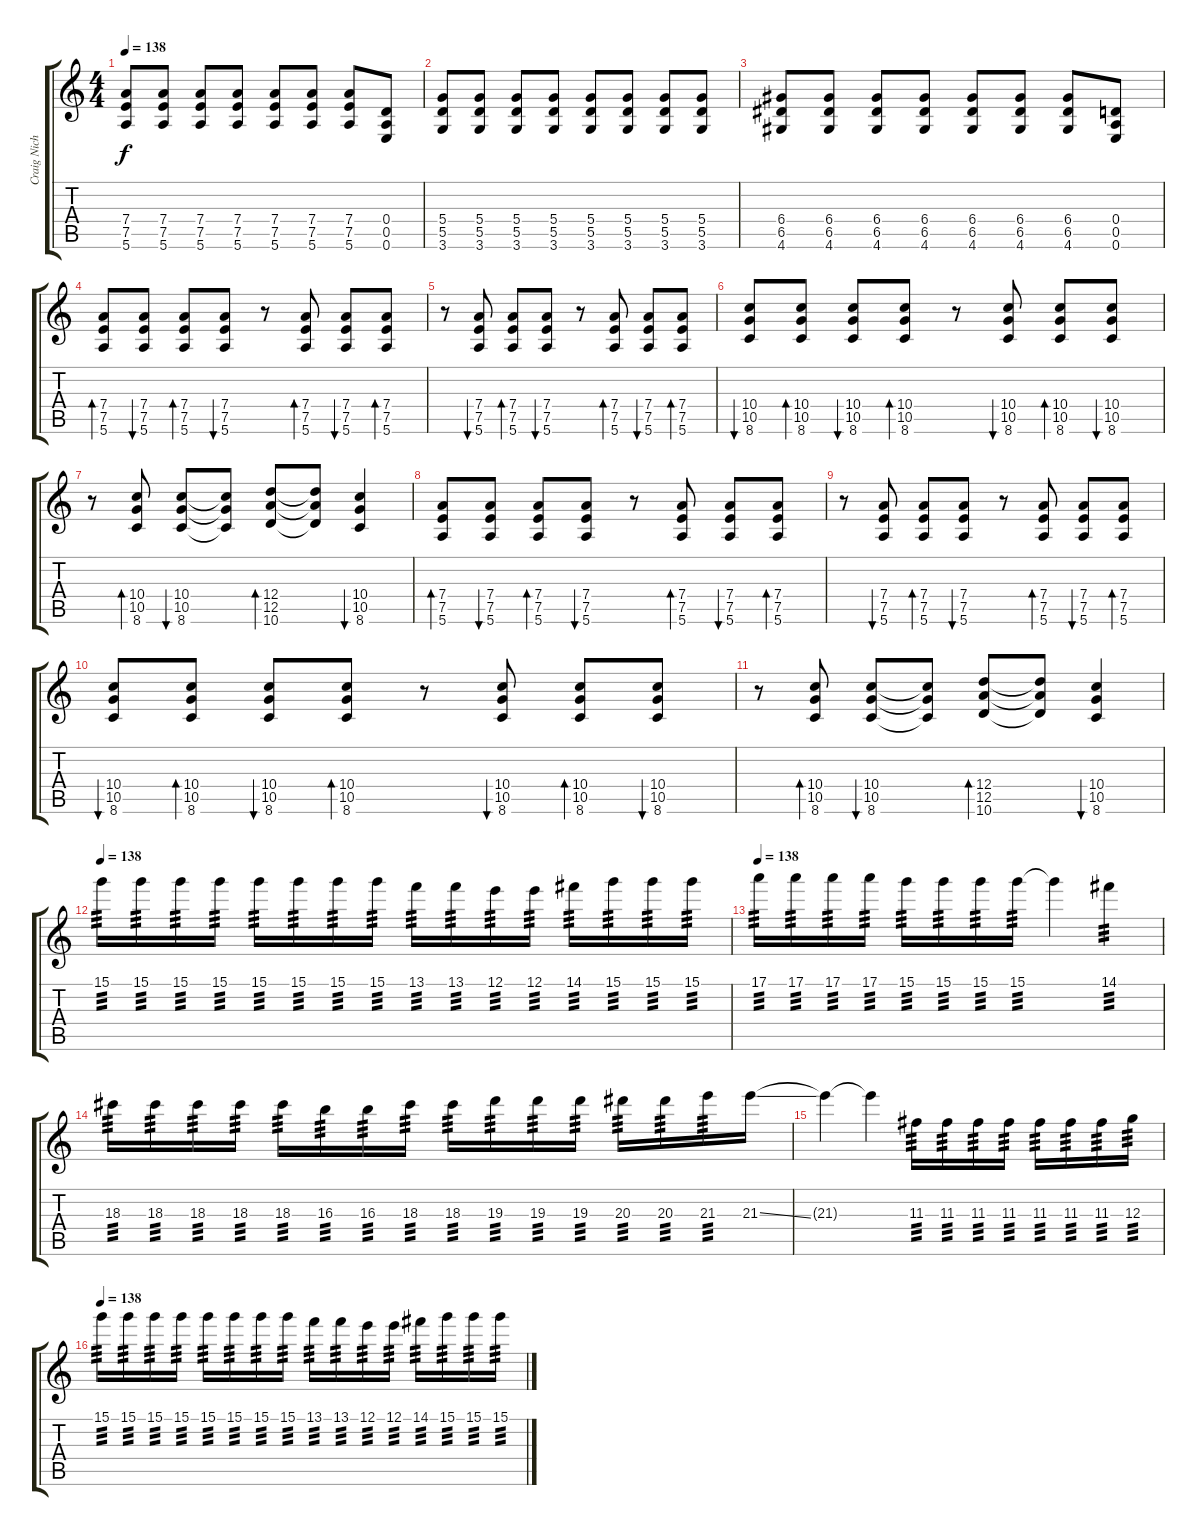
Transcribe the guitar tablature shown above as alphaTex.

\track ("Craig Nichols" "Craig Nich") {instrument distortionguitar}
\staff {score tabs}
\tuning (E4 B3 G3 D3 A2 E2) {hide}
\ts (4 4)
\tempo 138
\clef g2
\ks c
(7.4 7.5 5.6).8{dy f} (7.4 7.5 5.6).8 (7.4 7.5 5.6).8 (7.4 7.5 5.6).8 (7.4 7.5 5.6).8 (7.4 7.5 5.6).8 (7.4 7.5 5.6).8 (0.4 0.5 0.6).8 |
(5.4 5.5 3.6).8 (5.4 5.5 3.6).8 (5.4 5.5 3.6).8 (5.4 5.5 3.6).8 (5.4 5.5 3.6).8 (5.4 5.5 3.6).8 (5.4 5.5 3.6).8 (5.4 5.5 3.6).8 |
(6.4 6.5 4.6).8 (6.4 6.5 4.6).8 (6.4 6.5 4.6).8 (6.4 6.5 4.6).8 (6.4 6.5 4.6).8 (6.4 6.5 4.6).8 (6.4 6.5 4.6).8 (0.4 0.5 0.6).8 |
(7.4 7.5 5.6).8{bd 60} (7.4 7.5 5.6).8{bu 60} (7.4 7.5 5.6).8{bd 60} (7.4 7.5 5.6).8{bu 60} r.8 (7.4 7.5 5.6).8{bd 60} (7.4 7.5 5.6).8{bu 60} (7.4 7.5 5.6).8{bd 60} |
r.8 (7.4 7.5 5.6).8{bu 60} (7.4 7.5 5.6).8{bd 60} (7.4 7.5 5.6).8{bu 60} r.8 (7.4 7.5 5.6).8{bd 60} (7.4 7.5 5.6).8{bu 60} (7.4 7.5 5.6).8{bd 60} |
(10.4 10.5 8.6).8{bu 60} (10.4 10.5 8.6).8{bd 60} (10.4 10.5 8.6).8{bu 60} (10.4 10.5 8.6).8{bd 60} r.8 (10.4 10.5 8.6).8{bu 60} (10.4 10.5 8.6).8{bd 60} (10.4 10.5 8.6).8{bu 60} |
r.8 (10.4 10.5 8.6).8{bd 60} (10.4 10.5 8.6).8{bu 60} (10.4{t} 10.5{t} 8.6{t}).8 (12.4 12.5 10.6).8{bd 60} (12.4{t} 12.5{t} 10.6{t}).8 (10.4 10.5 8.6).4{bu 60} |
(7.4 7.5 5.6).8{bd 60} (7.4 7.5 5.6).8{bu 60} (7.4 7.5 5.6).8{bd 60} (7.4 7.5 5.6).8{bu 60} r.8 (7.4 7.5 5.6).8{bd 60} (7.4 7.5 5.6).8{bu 60} (7.4 7.5 5.6).8{bd 60} |
r.8 (7.4 7.5 5.6).8{bu 60} (7.4 7.5 5.6).8{bd 60} (7.4 7.5 5.6).8{bu 60} r.8 (7.4 7.5 5.6).8{bd 60} (7.4 7.5 5.6).8{bu 60} (7.4 7.5 5.6).8{bd 60} |
(10.4 10.5 8.6).8{bu 60} (10.4 10.5 8.6).8{bd 60} (10.4 10.5 8.6).8{bu 60} (10.4 10.5 8.6).8{bd 60} r.8 (10.4 10.5 8.6).8{bu 60} (10.4 10.5 8.6).8{bd 60} (10.4 10.5 8.6).8{bu 60} |
r.8 (10.4 10.5 8.6).8{bd 60} (10.4 10.5 8.6).8{bu 60} (10.4{t} 10.5{t} 8.6{t}).8 (12.4 12.5 10.6).8{bd 60} (12.4{t} 12.5{t} 10.6{t}).8 (10.4 10.5 8.6).4{bu 60} |
\tempo 138
15.1.16{tp 3} 15.1.16{tp 3} 15.1.16{tp 3} 15.1.16{tp 3} 15.1.16{tp 3} 15.1.16{tp 3} 15.1.16{tp 3} 15.1.16{tp 3} 13.1.16{tp 3} 13.1.16{tp 3} 12.1.16{tp 3} 12.1.16{tp 3} 14.1.16{tp 3} 15.1.16{tp 3} 15.1.16{tp 3} 15.1.16{tp 3} |
\tempo 138
17.1.16{tp 3} 17.1.16{tp 3} 17.1.16{tp 3} 17.1.16{tp 3} 15.1.16{tp 3} 15.1.16{tp 3} 15.1.16{tp 3} 15.1.16{tp 3} 15.1{t}.4 14.1.4{tp 3} |
18.3.16{tp 3} 18.3.16{tp 3} 18.3.16{tp 3} 18.3.16{tp 3} 18.3.16{tp 3} 16.3.16{tp 3} 16.3.16{tp 3} 18.3.16{tp 3} 18.3.16{tp 3} 19.3.16{tp 3} 19.3.16{tp 3} 19.3.16{tp 3} 20.3.16{tp 3} 20.3.16{tp 3} 21.3.16{tp 3} 21.3{ss}.16 |
21.3{t}.4 21.3{t}.4 11.3.16{tp 3} 11.3.16{tp 3} 11.3.16{tp 3} 11.3.16{tp 3} 11.3.16{tp 3} 11.3.16{tp 3} 11.3.16{tp 3} 12.3.16{tp 3} |
\tempo 138
15.1.16{tp 3} 15.1.16{tp 3} 15.1.16{tp 3} 15.1.16{tp 3} 15.1.16{tp 3} 15.1.16{tp 3} 15.1.16{tp 3} 15.1.16{tp 3} 13.1.16{tp 3} 13.1.16{tp 3} 12.1.16{tp 3} 12.1.16{tp 3} 14.1.16{tp 3} 15.1.16{tp 3} 15.1.16{tp 3} 15.1.16{tp 3}
